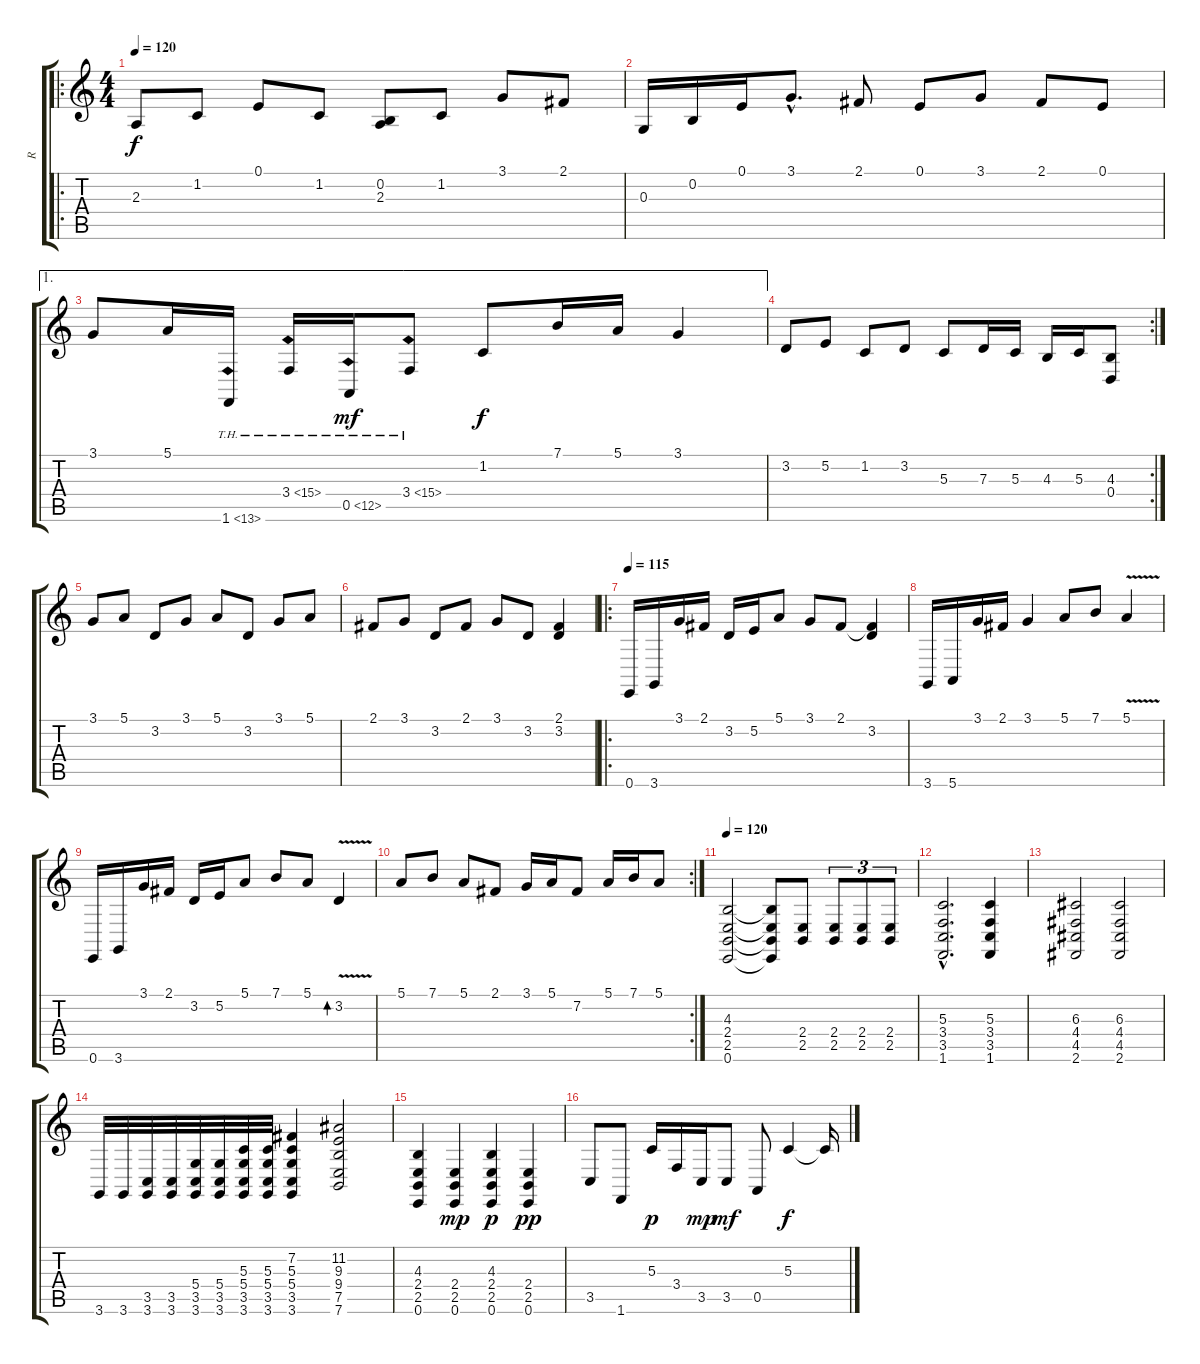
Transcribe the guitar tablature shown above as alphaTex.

\track ("R" "R") {instrument fx1rain}
\staff {score tabs}
\tuning (E4 B3 G3 D3 A2 E2) {hide}
\ro
\ts (4 4)
\tempo 120
\clef g2
\ks c
2.3.8{dy f volume 10 balance 0 instrument acousticguitarnylon} 1.2.8 0.1.8 1.2.8 (0.2 2.3).8 1.2.8 3.1.8 2.1.8 |
0.3.16 0.2.16 0.1.16 3.1{hac}.8{d} 2.1.8 0.1.8 3.1.8 2.1.8 0.1.8 |
\ae 1
3.1.8 5.1.16 1.6{th 12}.16 3.4{th 12}.16 0.5{th 12}.16{dy mf} 3.4{th 12}.8 1.2.8{dy f} 7.1.16 5.1.16 3.1.4 |
\rc 2
3.2.8 5.2.8 1.2.8 3.2.8 5.3.8 7.3.16 5.3.16 4.3.16 5.3.16 (4.3 0.4).8 |
3.1.8 5.1.8 3.2.8 3.1.8 5.1.8 3.2.8 3.1.8 5.1.8 |
2.1.8 3.1.8 3.2.8 2.1.8 3.1.8 3.2.8 (2.1 3.2).4 |
\ro
\tempo 115
0.6.16{instrument fx1rain} 3.6.16 3.1.16 2.1.16 3.2.16 5.2.16 5.1.8 3.1.8 2.1.8 (2.1{t} 3.2).4 |
3.6.16 5.6.16 3.1.16 2.1.16 3.1.4 5.1.8 7.1.8 5.1{v}.4 |
0.6.16 3.6.16 3.1.16 2.1.16 3.2.16 5.2.16 5.1.8 7.1.8 5.1.8 3.2{v}.4{bd 480} |
\rc 2
5.1.8 7.1.8 5.1.8 2.1.8 3.1.16 5.1.16 7.2.8 5.1.16 7.1.16 5.1.8 |
\tempo 120
(4.3 2.4 2.5 0.6).2{volume 9 balance 4 instrument timpani} (4.3{t} 2.4{t} 2.5{t} 0.6{t}).8 (2.4 2.5).8 (2.4 2.5).8{tu (3 2)} (2.4 2.5).8{tu (3 2)} (2.4 2.5).8{tu (3 2)} |
(5.3{hac} 3.4{hac} 3.5{hac} 1.6{hac}).2{d} (5.3 3.4 3.5 1.6).4 |
(6.3 4.4 4.5 2.6).2 (6.3 4.4 4.5 2.6).2 |
3.6.32 3.6.32 (3.5 3.6).32 (3.5 3.6).32 (5.4 3.5 3.6).32 (5.4 3.5 3.6).32 (5.3 5.4 3.5 3.6).32 (5.3 5.4 3.5 3.6).32 (7.2 5.3 5.4 3.5 3.6).4 (11.2 9.3 9.4 7.5 7.6).2 |
(4.3 2.4 2.5 0.6).4 (2.4 2.5 0.6).4{dy mp} (4.3 2.4 2.5 0.6).4{dy p} (2.4 2.5 0.6).4{dy pp} |
3.5.8{volume 9 balance 0 instrument glockenspiel} 1.6.8 5.3.16{dy p} 3.4.16 3.5.16{dy mp} 3.5.8{dy mf} 0.5.8 5.3.4{dy f} 5.3{t}.16
